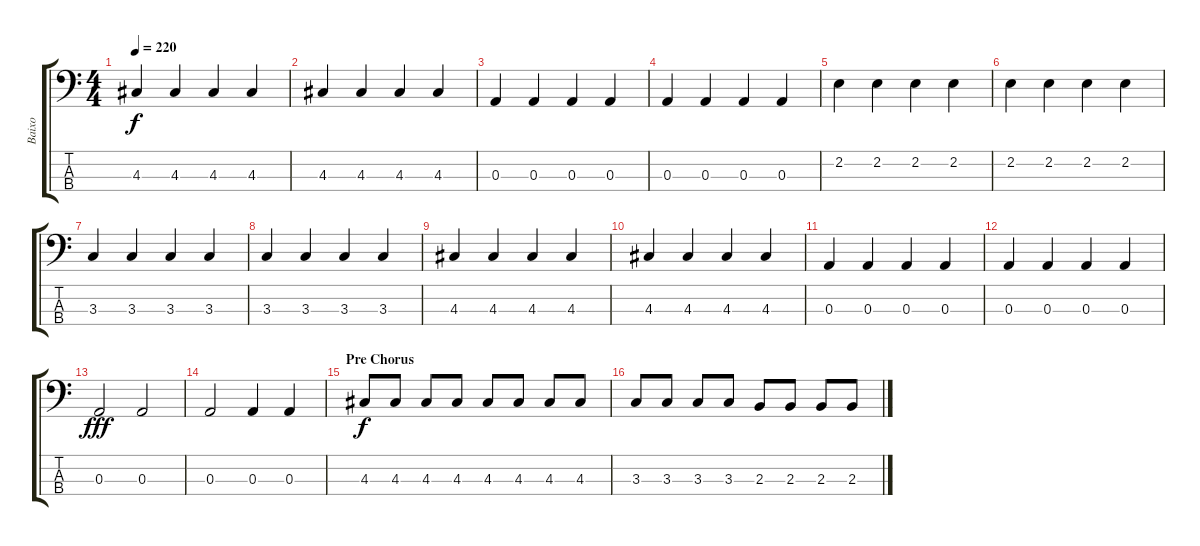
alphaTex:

\track ("Baixo" "Baixo") {instrument electricbasspick}
\staff {score tabs}
\tuning (G2 D2 A1 E1) {hide}
\ts (4 4)
\tempo 220
\clef f4
\ks c
4.3.4{dy f} 4.3.4 4.3.4 4.3.4 |
4.3.4 4.3.4 4.3.4 4.3.4 |
0.3.4 0.3.4 0.3.4 0.3.4 |
0.3.4 0.3.4 0.3.4 0.3.4 |
2.2.4 2.2.4 2.2.4 2.2.4 |
2.2.4 2.2.4 2.2.4 2.2.4 |
3.3.4 3.3.4 3.3.4 3.3.4 |
3.3.4 3.3.4 3.3.4 3.3.4 |
4.3.4 4.3.4 4.3.4 4.3.4 |
4.3.4 4.3.4 4.3.4 4.3.4 |
0.3.4 0.3.4 0.3.4 0.3.4 |
0.3.4 0.3.4 0.3.4 0.3.4 |
0.3.2{dy fff} 0.3.2 |
0.3.2 0.3.4 0.3.4 |
\section ("" "Pre Chorus")
4.3.8{dy f} 4.3.8 4.3.8 4.3.8 4.3.8 4.3.8 4.3.8 4.3.8 |
3.3.8 3.3.8 3.3.8 3.3.8 2.3.8 2.3.8 2.3.8 2.3.8
